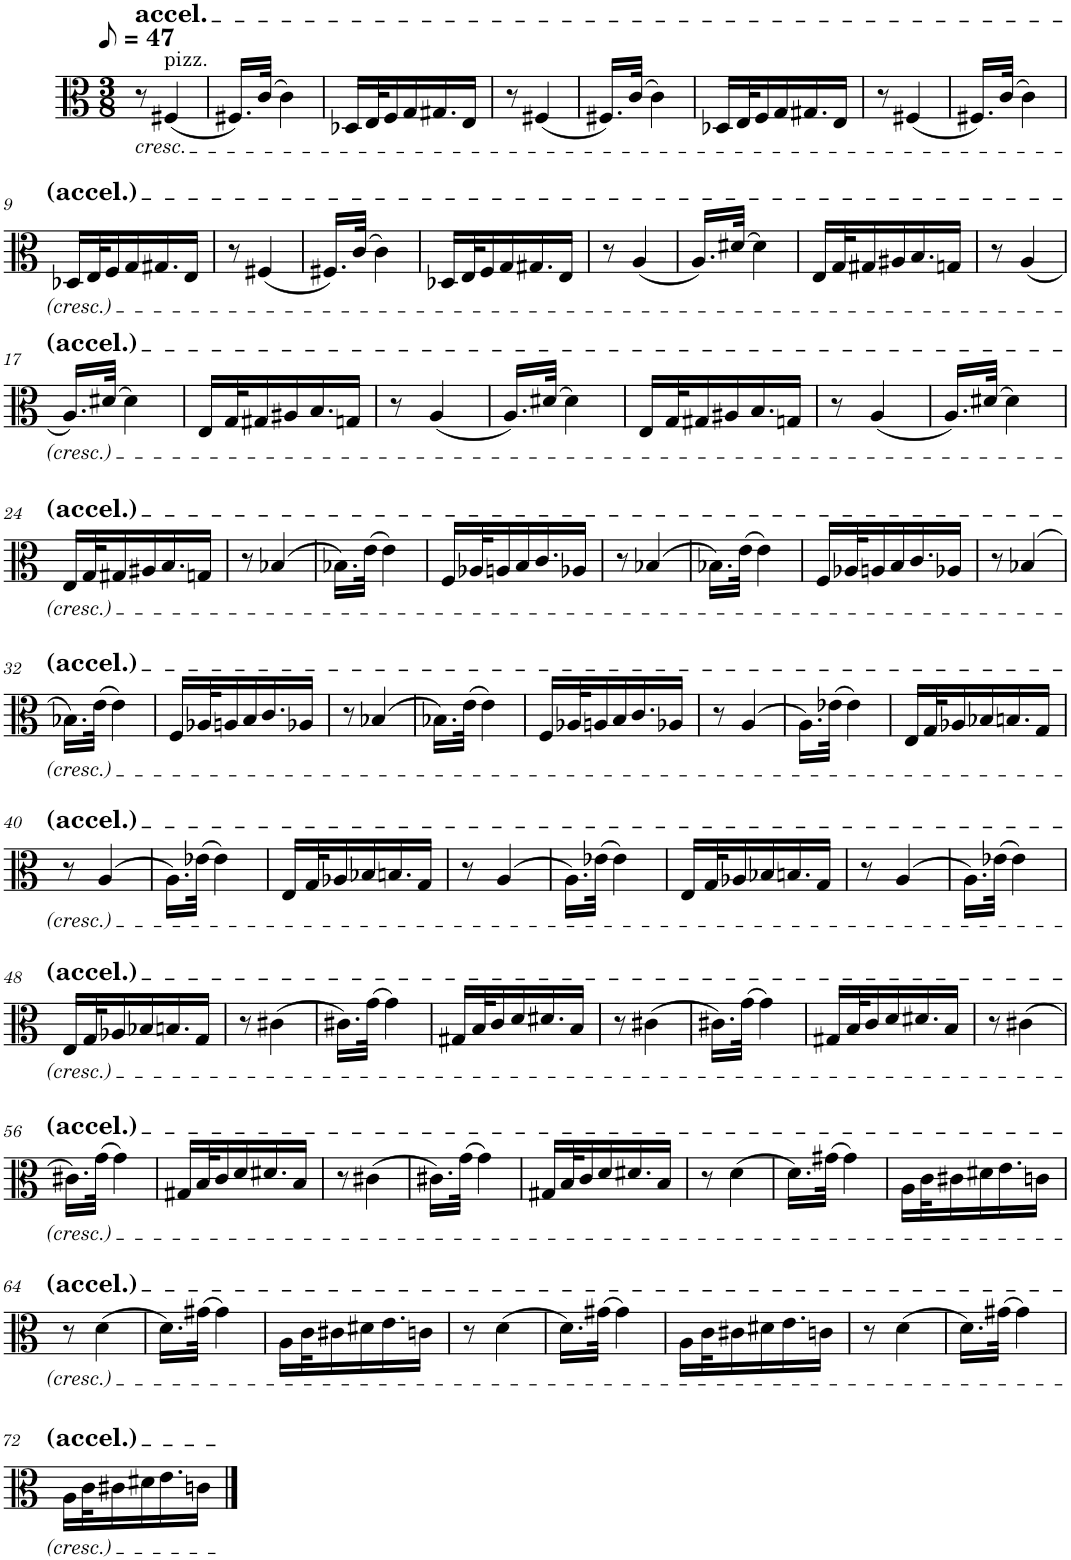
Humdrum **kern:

**kern
*part1
*staff1
*I"Viola
*I'Vla.
*clefC3
*k[]
*M3/8
*MM24
=1
!LO:TX:a:t=accel.
!LO:TX:b:i:t=cresc.
8r
!LO:TX:a:t=pizz.
(4F#X/
=2
16.F#X/LL)
(32c/JJk
4c\)
=3
16D-X/LL
32E/K
16F/
16G/
16.G#X/
16E/JJ
=4
8r
(4F#X/
=5
16.F#X/LL)
(32c/JJk
4c\)
=6
16D-X/LL
32E/K
16F/
16G/
16.G#X/
16E/JJ
=7
8r
(4F#X/
=8
16.F#X/LL)
(32c/JJk
4c\)
!!LO:LB:g=z
=9
16D-X/LL
32E/K
16F/
16G/
16.G#X/
16E/JJ
=10
8r
(4F#X/
=11
16.F#X/LL)
(32c/JJk
4c\)
=12
16D-X/LL
32E/K
16F/
16G/
16.G#X/
16E/JJ
=13
8r
(4A/
=14
16.A/LL)
(32d#X/JJk
4d#\)
=15
16E/LL
32G/K
16G#X/
16A#X/
16.B/
16Gn/JJ
=16
8r
(4A/
!!LO:LB:g=z
=17
16.A/LL)
(32d#X/JJk
4d#\)
=18
16E/LL
32G/K
16G#X/
16A#X/
16.B/
16Gn/JJ
=19
8r
(4A/
=20
16.A/LL)
(32d#X/JJk
4d#\)
=21
16E/LL
32G/K
16G#X/
16A#X/
16.B/
16Gn/JJ
=22
8r
(4A/
=23
16.A/LL)
(32d#X/JJk
4d#\)
!!LO:LB:g=z
=24
16E/LL
32G/K
16G#X/
16A#X/
16.B/
16Gn/JJ
=25
8r
(4B-X/
=26
16.B-X\LL)
(32e\JJk
4e\)
=27
16F/LL
32A-X/K
16An/
16B/
16.c/
16A-X/JJ
=28
8r
(4B-X/
=29
16.B-X\LL)
(32e\JJk
4e\)
=30
16F/LL
32A-X/K
16An/
16B/
16.c/
16A-X/JJ
=31
8r
(4B-X/
!!LO:LB:g=z
=32
16.B-X\LL)
(32e\JJk
4e\)
=33
16F/LL
32A-X/K
16An/
16B/
16.c/
16A-X/JJ
=34
8r
(4B-X/
=35
16.B-X\LL)
(32e\JJk
4e\)
=36
16F/LL
32A-X/K
16An/
16B/
16.c/
16A-X/JJ
=37
8r
(4A/
=38
16.A\LL)
(32e-X\JJk
4e-\)
=39
16E/LL
32G/K
16A-X/
16B-X/
16.Bn/
16G/JJ
!!LO:LB:g=z
=40
8r
(4A/
=41
16.A\LL)
(32e-X\JJk
4e-\)
=42
16E/LL
32G/K
16A-X/
16B-X/
16.Bn/
16G/JJ
=43
8r
(4A/
=44
16.A\LL)
(32e-X\JJk
4e-\)
=45
16E/LL
32G/K
16A-X/
16B-X/
16.Bn/
16G/JJ
=46
8r
(4A/
=47
16.A\LL)
(32e-X\JJk
4e-\)
!!LO:LB:g=z
=48
16E/LL
32G/K
16A-X/
16B-X/
16.Bn/
16G/JJ
=49
8r
(4c#X\
=50
16.c#X\LL)
(32g\JJk
4g\)
=51
16G#X/LL
32B/K
16c/
16d/
16.d#X/
16B/JJ
=52
8r
(4c#X\
=53
16.c#X\LL)
(32g\JJk
4g\)
=54
16G#X/LL
32B/K
16c/
16d/
16.d#X/
16B/JJ
=55
8r
(4c#X\
!!LO:LB:g=z
=56
16.c#X\LL)
(32g\JJk
4g\)
=57
16G#X/LL
32B/K
16c/
16d/
16.d#X/
16B/JJ
=58
8r
(4c#X\
=59
16.c#X\LL)
(32g\JJk
4g\)
=60
16G#X/LL
32B/K
16c/
16d/
16.d#X/
16B/JJ
=61
8r
(4d\
=62
16.d\LL)
(32g#X\JJk
4g#\)
=63
16A\LL
32c\K
16c#X\
16d#X\
16.e\
16cn\JJ
!!LO:LB:g=z
=64
8r
(4d\
=65
16.d\LL)
(32g#X\JJk
4g#\)
=66
16A\LL
32c\K
16c#X\
16d#X\
16.e\
16cn\JJ
=67
8r
(4d\
=68
16.d\LL)
(32g#X\JJk
4g#\)
=69
16A\LL
32c\K
16c#X\
16d#X\
16.e\
16cn\JJ
=70
8r
(4d\
=71
16.d\LL)
(32g#X\JJk
4g#\)
!!LO:LB:g=z
=72
16A\LL
32c\K
16c#X\
16d#X\
16.e\
16cn\JJ
==
*-
